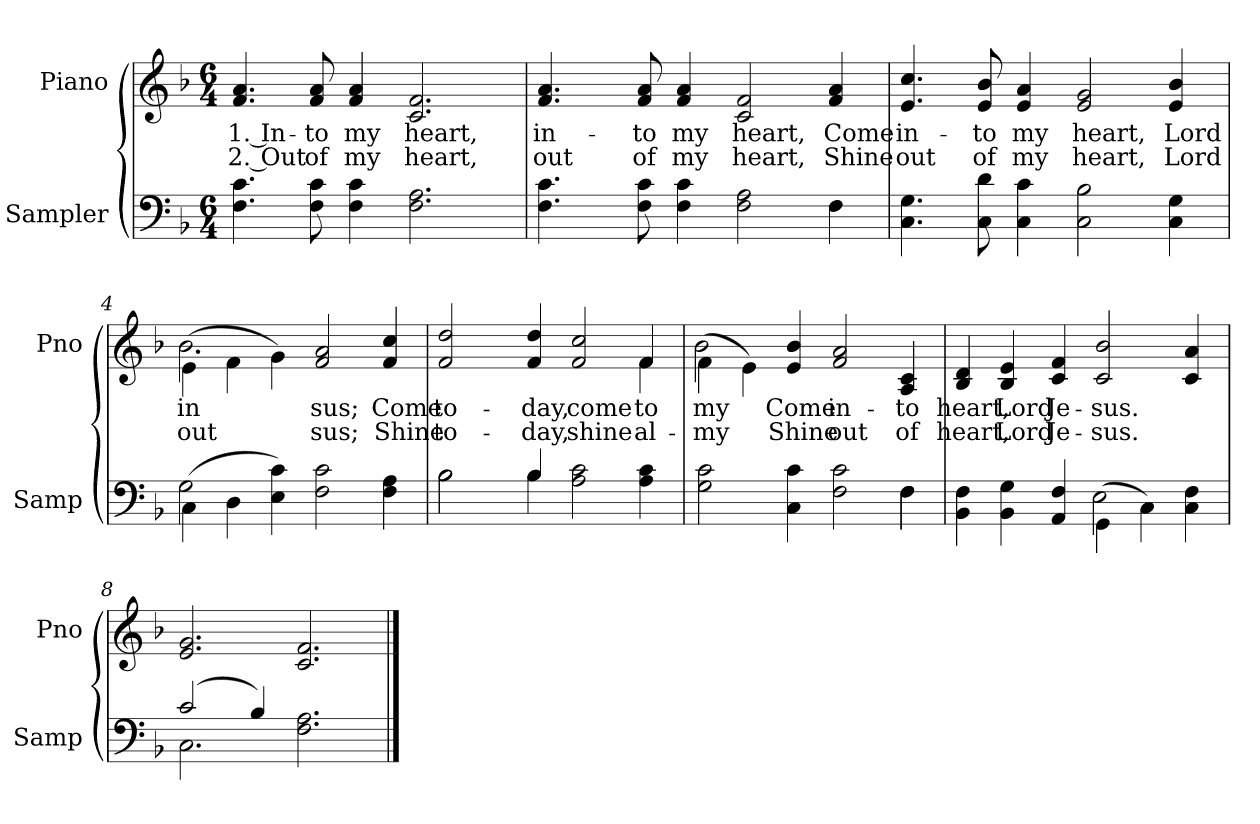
**kern	**kern	**text	**text
*part2	*part1	*part1	*part1
*staff2	*staff1	*staff1	*staff1
*I"Sampler	*I"Piano	*	*
*I'Samp	*I'Pno	*	*
*clefF4	*clefG2	*	*
*k[b-]	*k[b-]	*	*
*F:	*F:	*	*
*M6/4	*M6/4	*	*
=1	=1	=1	=1
4.F 4.c	4.f 4.a	1. In-	2. Out
8F 8c	8f 8a	-to	of
4F 4c	4f 4a	my	my
2.F 2.A	2.c 2.f	heart,	heart,
=2	=2	=2	=2
*^	*	*	*
4.F 4.c	4ryy	4.f 4.a	in-	out
*v	*v	*	*	*
8F 8c	8f 8a	-to	of
4F 4c	4f 4a	my	my
2F 2A	2c 2f	heart,	heart,
*^	*	*	*
4F\	4F	4f 4a	Come	Shine
*v	*v	*	*	*
=3	=3	=3	=3
4.C 4.G	4.e 4.cc	in-	out
8C 8d	8e 8b-	-to	of
4C 4c	4e 4a	my	my
2C 2B-	2e 2g	heart,	heart,
4C 4G	4e 4b-	Lord	Lord
=4	=4	=4	=4
*^	*^	*	*
(4C\	2G	(4e\	2.b-	in	out
4D\	.	4f\	.	.	.
4E 4c)	1ryy	4g\)	.	.	.
2F 2c	.	2f 2a	2.ryy	-sus;	-sus;
4F 4A	.	4f 4cc	.	Come	Shine
=5	=5	=5	=5	=5	=5
2B-\	2B-	2f 2dd	4ryy	to-	to-
*	*	*v	*v	*	*
4B-/	4B-	4f 4dd	-day,	-day,
2A 2c	2.ryy	2f 2cc	come	shine
*	*	*^	*	*
4A 4c	.	4f/	4f	to	al-
=6	=6	=6	=6	=6	=6
2G 2c	4ryy	(4f\	2b-	my	my
*v	*v	*	*	*	*
.	4e\)	.	.	.
4C 4c	4e 4b-	1ryy	Come	Shine
2F 2c	2f 2a	.	in-	out
*^	*	*	*	*
4F\	4F	4A 4c	.	-to	of
*	*	*v	*v	*	*
=7	=7	=7	=7	=7
4BB- 4F	2.ryy	4B- 4d	heart,	heart,
4BB- 4G	.	4B- 4e	Lord	Lord
4AA 4F	.	4c 4f	Je-	Je-
(4GG\	2E	2c 2b-	-sus.	-sus.
4C\)	.	.	.	.
4C 4F	4ryy	4c 4a	.	.
=8	=8	=8	=8	=8
(2c/	2.C	2.e 2.g	.	.
4B-/)	.	.	.	.
2.F 2.A	2.ryy	2.c 2.f	.	.
*v	*v	*	*	*
==	==	==	==
*-	*-	*-	*-
